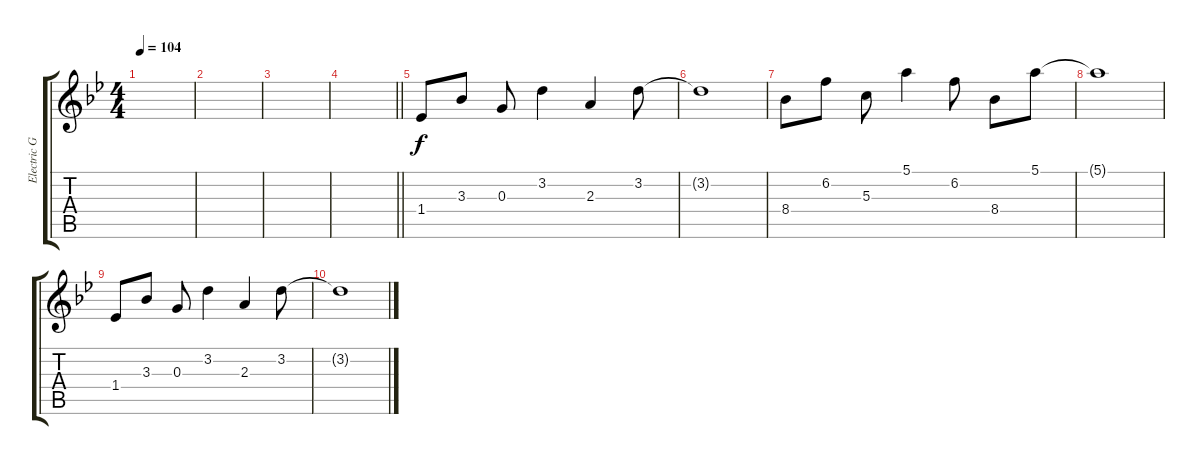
\track ("Electric Guitar" "Electric G") {instrument overdrivenguitar}
\staff {score tabs}
\tuning (E4 B3 G3 D3 A2 E2) {hide}
\ts (4 4)
\tempo 104
\clef g2
\ks bb
|
|
|
\barLineRight lightlight
|
1.4.8 3.3.8 0.3.8 3.2.4 2.3.4 3.2.8 |
3.2{t}.1 |
8.4.8 6.2.8 5.3.8 5.1.4 6.2.8 8.4.8 5.1.8 |
5.1{t}.1 |
1.4.8 3.3.8 0.3.8 3.2.4 2.3.4 3.2.8 |
3.2{t}.1
